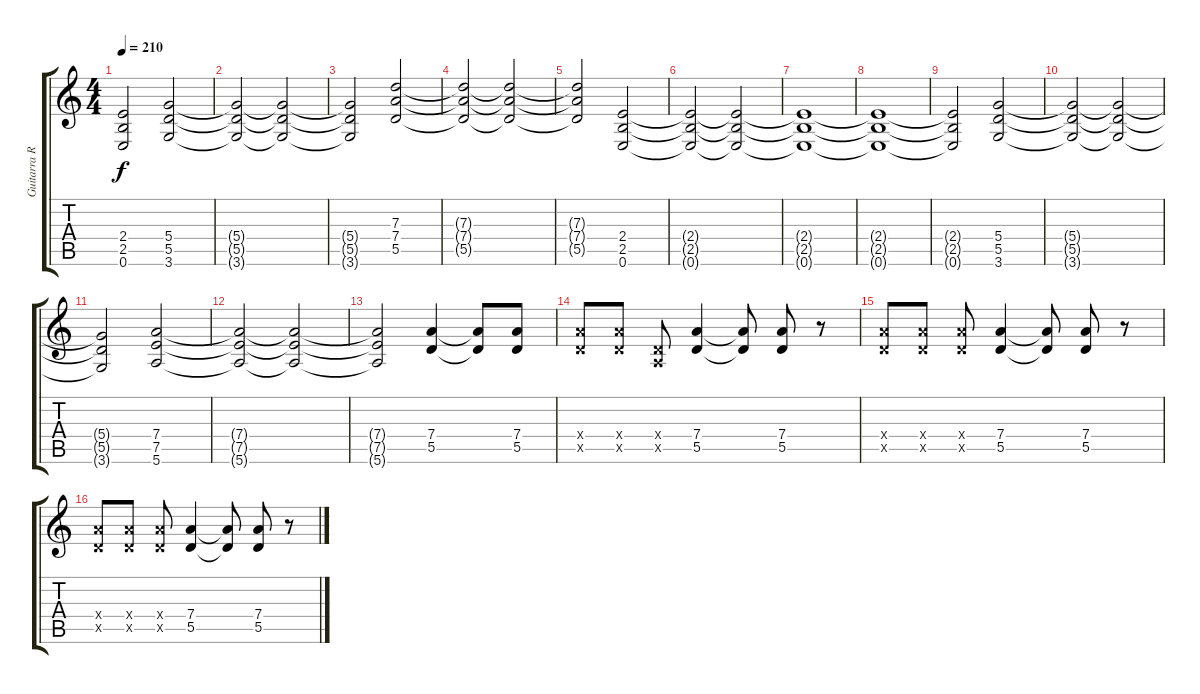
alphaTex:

\track ("Guitarra Ritmica (Ciro)" "Guitarra R") {instrument overdrivenguitar}
\staff {score tabs}
\tuning (E4 B3 G3 D3 A2 E2) {hide}
\ts (4 4)
\tempo 210
\clef g2
\ks c
(2.4{t} 2.5{t} 0.6{t}).2{dy f} (5.4 5.5 3.6).2 |
(5.4{t} 5.5{t} 3.6{t}).2 (5.4{t} 5.5{t} 3.6{t}).2 |
(5.4{t} 5.5{t} 3.6{t}).2 (7.3 7.4 5.5).2 |
(7.3{t} 7.4{t} 5.5{t}).2 (7.3{t} 7.4{t} 5.5{t}).2 |
(7.3{t} 7.4{t} 5.5{t}).2 (2.4 2.5 0.6).2 |
(2.4{t} 2.5{t} 0.6{t}).2 (2.4{t} 2.5{t} 0.6{t}).2 |
(2.4{t} 2.5{t} 0.6{t}).1 |
(2.4{t} 2.5{t} 0.6{t}).1 |
(2.4{t} 2.5{t} 0.6{t}).2 (5.4 5.5 3.6).2 |
(5.4{t} 5.5{t} 3.6{t}).2 (5.4{t} 5.5{t} 3.6{t}).2 |
(5.4{t} 5.5{t} 3.6{t}).2 (7.4 7.5 5.6).2 |
(7.4{t} 7.5{t} 5.6{t}).2 (7.4{t} 7.5{t} 5.6{t}).2 |
(7.4{t} 7.5{t} 5.6{t}).2 (7.4 5.5).4 (7.4{t} 5.5{t}).8 (7.4 5.5).8 |
(7.4{x} 5.5{x}).8 (7.4{x} 5.5{x}).8 (0.4{x} 0.5{x}).8 (7.4 5.5).4 (7.4{t} 5.5{t}).8 (7.4 5.5).8 r.8 |
(7.4{x} 5.5{x}).8 (7.4{x} 5.5{x}).8 (7.4{x} 5.5{x}).8 (7.4 5.5).4 (7.4{t} 5.5{t}).8 (7.4 5.5).8 r.8 |
(7.4{x} 5.5{x}).8 (7.4{x} 5.5{x}).8 (7.4{x} 5.5{x}).8 (7.4 5.5).4 (7.4{t} 5.5{t}).8 (7.4 5.5).8 r.8
